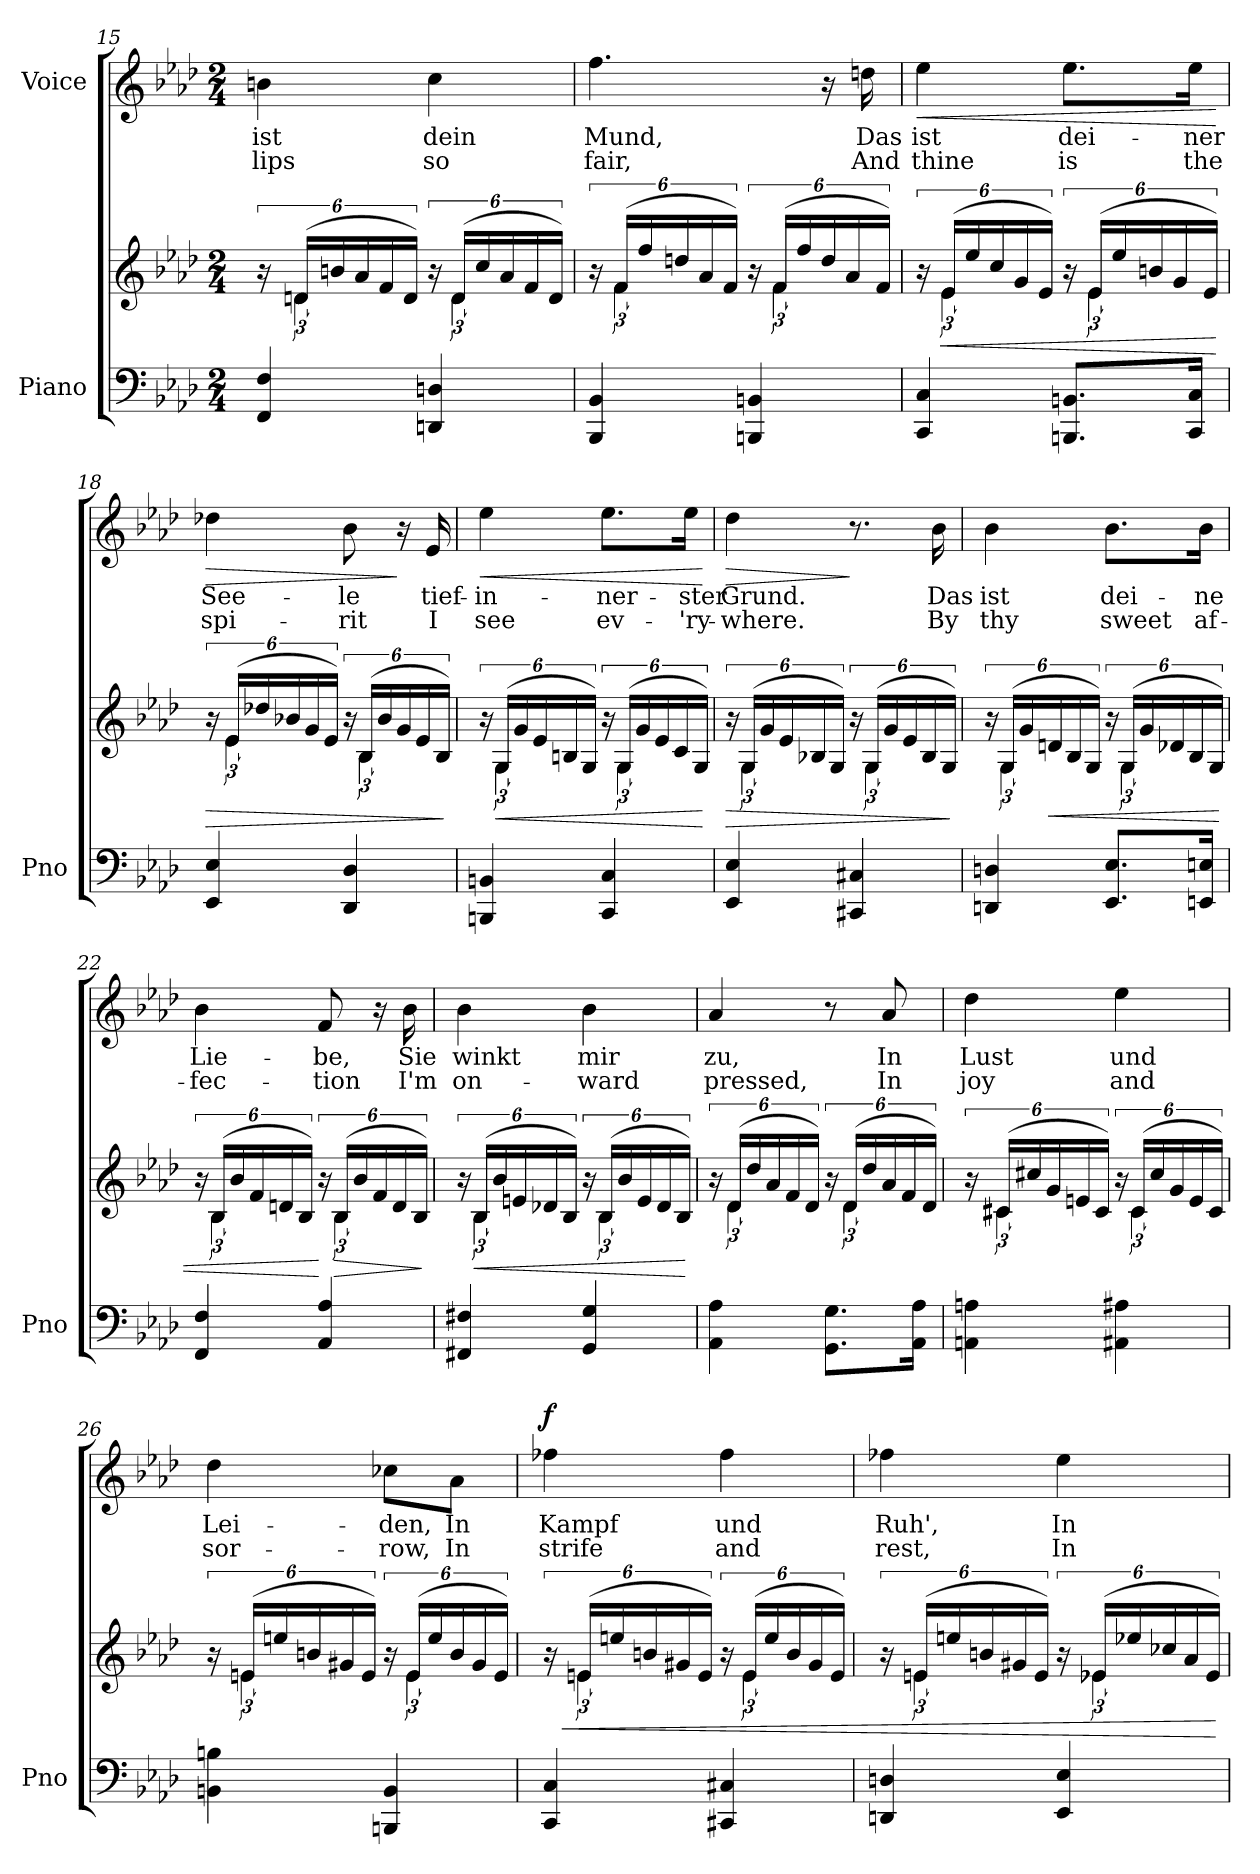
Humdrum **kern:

**kern	**kern	**dynam	**kern	**text	**text	**dynam
*part2	*part2	*part2	*part1	*part1	*part1	*part1
*staff3	*staff2	*staff2/3	*staff1	*staff1	*staff1	*staff1
*I"Piano	*	*	*I"Voice	*	*	*
*I'Pno	*	*	*	*	*	*
*clefF4	*clefG2	*	*clefG2	*	*	*
*k[b-e-a-d-]	*k[b-e-a-d-]	*	*k[b-e-a-d-]	*	*	*
*M2/4	*M2/4	*	*M2/4	*	*	*
=15	=15	=15	=15	=15	=15	=15
*	*^	*	*	*	*	*
4FF/ 4F/	24r	24ryy	.	4bn\	ist	lips	.
.	(<24dn/LL	6d\	.	.	.	.	.
.	24bn/	.	.	.	.	.	.
.	24a-/	.	.	.	.	.	.
.	24f/	.	.	.	.	.	.
.	24d/JJ)	24ryy	.	.	.	.	.
4DDn/ 4Dn/	24r	24ryy	.	4cc\	dein	so	.
.	(<24d/LL	6d\	.	.	.	.	.
.	24cc/	.	.	.	.	.	.
.	24a-/	.	.	.	.	.	.
.	24f/	.	.	.	.	.	.
.	24d/JJ)	24ryy	.	.	.	.	.
=16	=16	=16	=16	=16	=16	=16	=16
4BBB-/ 4BB-/	24r	24ryy	.	4.ff\	Mund,	fair,	.
.	(<24f/LL	6f\	.	.	.	.	.
.	24ff/	.	.	.	.	.	.
.	24ddn/	.	.	.	.	.	.
.	24a-/	.	.	.	.	.	.
.	24f/JJ)	24ryy	.	.	.	.	.
4BBBn/ 4BBn/	24r	24ryy	.	.	.	.	.
.	(<24f/LL	6f\	.	.	.	.	.
.	24ff/	.	.	.	.	.	.
.	24dd/	.	.	16r	.	.	.
.	24a-/	.	.	.	.	.	.
.	.	.	.	16ddn\	Das	And	.
.	24f/JJ)	24ryy	.	.	.	.	.
=17	=17	=17	=17	=17	=17	=17	=17
!	!	!	!	!	!	!	!LO:HP:b
4CC/ 4C/	24r	24ryy	.	4ee-\	ist	thine	<
!	!	!	!LO:HP:b	!	!	!	!
.	(<24e-/LL	6e-\	<	.	.	.	.
.	24ee-/	.	.	.	.	.	.
.	24cc/	.	.	.	.	.	.
.	24g/	.	.	.	.	.	.
.	24e-/JJ)	24ryy	.	.	.	.	.
8.BBBn/ 8.BBn/L	24r	24ryy	.	8.ee-\L	dei-	is	.
.	(<24e-/LL	6e-\	.	.	.	.	.
.	24ee-/	.	.	.	.	.	.
.	24bn/	.	.	.	.	.	.
.	24g/	.	.	.	.	.	.
16CC/ 16C/Jk	.	.	.	16ee-\Jk	-ner	the	.
.	24e-/JJ)	24ryy	.	.	.	.	.
*	*v	*v	*	*	*	*	*
.	.	[	.	.	.	[
=18	=18	=18	=18	=18	=18	=18
!	!	!LO:HP:b	!	!	!	!LO:HP:b
*	*^	*	*	*	*	*
4EE-/ 4E-/	24r	24ryy	>	4dd-X\	See-	spi-	>
.	(<24e-/LL	6e-\	.	.	.	.	.
.	24dd-X/	.	.	.	.	.	.
.	24b-X/	.	.	.	.	.	.
.	24g/	.	.	.	.	.	.
.	24e-/JJ)	24ryy	.	.	.	.	.
4DD-/ 4D-/	24r	24ryy	.	8b-\	-le	-rit	.
.	(<24B-/LL	6B-\	.	.	.	.	.
.	24b-/	.	.	.	.	.	.
.	24g/	.	.	16r	.	.	]
.	24e-/	.	.	.	.	.	.
.	.	.	.	16e-/	tief-	I	.
.	24B-/JJ)	24ryy	.	.	.	.	.
*	*v	*v	*	*	*	*	*
.	.	]	.	.	.	.
=19	=19	=19	=19	=19	=19	=19
*	*^	*	*	*	*	*
!	!	!	!	!	!	!	!LO:HP:b
4BBBn/ 4BBn/	24r	24ryy	.	4ee-\	-in-	see	<
!	!	!	!LO:HP:b	!	!	!	!
.	(<24G/LL	6G\	<	.	.	.	.
.	24g/	.	.	.	.	.	.
.	24e-/	.	.	.	.	.	.
.	24Bn/	.	.	.	.	.	.
.	24G/JJ)	24ryy	.	.	.	.	.
4CC/ 4C/	24r	24ryy	.	8.ee-\L	-ner-	ev-	.
.	(<24G/LL	6G\	.	.	.	.	.
.	24g/	.	.	.	.	.	.
.	24e-/	.	.	.	.	.	.
.	24c/	.	.	.	.	.	.
.	.	.	.	16ee-\Jk	-ster	-'ry-	.
.	24G/JJ)	24ryy	.	.	.	.	.
*	*v	*v	*	*	*	*	*
.	.	[	.	.	.	[
=20	=20	=20	=20	=20	=20	=20
!	!	!LO:HP:b	!	!	!	!LO:HP:b
*	*^	*	*	*	*	*
4EE-/ 4E-/	24r	24ryy	>	4dd-\	Grund.	-where.	>
.	(<24G/LL	6G\	.	.	.	.	.
.	24g/	.	.	.	.	.	.
.	24e-/	.	.	.	.	.	.
.	24B-X/	.	.	.	.	.	.
.	24G/JJ)	24ryy	.	.	.	.	.
4CC#X/ 4C#X/	24r	24ryy	.	8.r	.	.	]
.	(<24G/LL	6G\	.	.	.	.	.
.	24g/	.	.	.	.	.	.
.	24e-/	.	.	.	.	.	.
.	24B-/	.	.	.	.	.	.
.	.	.	.	16b-\	Das	By	.
.	24G/JJ)	24ryy	.	.	.	.	.
*	*v	*v	*	*	*	*	*
.	.	]	.	.	.	.
=21	=21	=21	=21	=21	=21	=21
*	*^	*	*	*	*	*
4DDn/ 4Dn/	24r	24ryy	.	4b-\	ist	thy	.
.	(<24G/LL	6G\	.	.	.	.	.
.	24g/	.	.	.	.	.	.
!	!	!	!LO:HP:b	!	!	!	!
.	24dn/	.	<	.	.	.	.
.	24B-/	.	.	.	.	.	.
.	24G/JJ)	24ryy	.	.	.	.	.
8.EE-/ 8.E-/L	24r	24ryy	.	8.b-\L	dei-	sweet	.
.	(<24G/LL	6G\	.	.	.	.	.
.	24g/	.	.	.	.	.	.
.	24d-X/	.	.	.	.	.	.
.	24B-/	.	.	.	.	.	.
16EEn/ 16En/Jk	.	.	.	16b-\Jk	-ne	af-	.
.	24G/JJ)	24ryy	.	.	.	.	.
=22	=22	=22	=22	=22	=22	=22	=22
4FF/ 4F/	24r	24ryy	.	4b-\	Lie-	-fec-	.
.	(<24B-/LL	6B-\	.	.	.	.	.
.	24b-/	.	.	.	.	.	.
.	24f/	.	.	.	.	.	.
.	24dn/	.	.	.	.	.	.
.	24B-/JJ)	24ryy	.	.	.	.	.
4AA-/ 4A-/	24r	24ryy	[	8f/	-be,	-tion	.
!	!	!	!LO:HP:b	!	!	!	!
.	(<24B-/LL	6B-\	>	.	.	.	.
.	24b-/	.	.	.	.	.	.
.	24f/	.	.	16r	.	.	.
.	24d/	.	.	.	.	.	.
.	.	.	.	16b-\	Sie	I'm	.
.	24B-/JJ)	24ryy	.	.	.	.	.
*	*v	*v	*	*	*	*	*
.	.	]	.	.	.	.
=23	=23	=23	=23	=23	=23	=23
*	*^	*	*	*	*	*
4FF#X/ 4F#X/	24r	24ryy	.	4b-\	winkt	on-	.
!	!	!	!LO:HP:b	!	!	!	!
.	(<24B-/LL	6B-\	<	.	.	.	.
.	24b-/	.	.	.	.	.	.
.	24en/	.	.	.	.	.	.
.	24d-X/	.	.	.	.	.	.
.	24B-/JJ)	24ryy	.	.	.	.	.
4GG/ 4G/	24r	24ryy	.	4b-\	mir	-ward	.
.	(<24B-/LL	6B-\	.	.	.	.	.
.	24b-/	.	.	.	.	.	.
.	24e/	.	.	.	.	.	.
.	24d-/	.	.	.	.	.	.
.	24B-/JJ)	24ryy	.	.	.	.	.
*	*v	*v	*	*	*	*	*
.	.	[	.	.	.	.
=24	=24	=24	=24	=24	=24	=24
*	*^	*	*	*	*	*
4AA-\ 4A-\	24r	24ryy	.	4a-/	zu,	pressed,	.
.	(<24d-/LL	6d-\	.	.	.	.	.
.	24dd-/	.	.	.	.	.	.
.	24a-/	.	.	.	.	.	.
.	24f/	.	.	.	.	.	.
.	24d-/JJ)	24ryy	.	.	.	.	.
8.GG\ 8.G\L	24r	24ryy	.	8r	.	.	.
.	(<24d-/LL	6d-\	.	.	.	.	.
.	24dd-/	.	.	.	.	.	.
.	24a-/	.	.	8a-/	In	In	.
.	24f/	.	.	.	.	.	.
16AA-\ 16A-\Jk	.	.	.	.	.	.	.
.	24d-/JJ)	24ryy	.	.	.	.	.
=25	=25	=25	=25	=25	=25	=25	=25
4AAn\ 4An\	24r	24ryy	.	4dd-\	Lust	joy	.
.	(<24c#X/LL	6c#X\	.	.	.	.	.
.	24cc#X/	.	.	.	.	.	.
.	24g/	.	.	.	.	.	.
.	24en/	.	.	.	.	.	.
.	24c#/JJ)	24ryy	.	.	.	.	.
4AA#X\ 4A#X\	24r	24ryy	.	4ee-\	und	and	.
.	(<24c#/LL	6c#\	.	.	.	.	.
.	24cc#/	.	.	.	.	.	.
.	24g/	.	.	.	.	.	.
.	24e/	.	.	.	.	.	.
.	24c#/JJ)	24ryy	.	.	.	.	.
=26	=26	=26	=26	=26	=26	=26	=26
4BBn\ 4Bn\	24r	24ryy	.	4dd-\	Lei-	sor-	.
.	(<24en/LL	6e\	.	.	.	.	.
.	24een/	.	.	.	.	.	.
.	24bn/	.	.	.	.	.	.
.	24g#X/	.	.	.	.	.	.
.	24e/JJ)	24ryy	.	.	.	.	.
4BBBn/ 4BB/	24r	24ryy	.	8cc-X\L	-den,	-row,	.
.	(<24e/LL	6e\	.	.	.	.	.
.	24ee/	.	.	.	.	.	.
.	24b/	.	.	8a-\J	In	In	.
.	24g#/	.	.	.	.	.	.
.	24e/JJ)	24ryy	.	.	.	.	.
=27	=27	=27	=27	=27	=27	=27	=27
!	!	!	!	!	!	!	!LO:DY:a
4CC/ 4C/	24r	24ryy	.	4ff-X\	Kampf	strife	f
!	!	!	!LO:HP:b	!	!	!	!
.	(<24en/LL	6e\	<	.	.	.	.
.	24een/	.	.	.	.	.	.
.	24bn/	.	.	.	.	.	.
.	24g#X/	.	.	.	.	.	.
.	24e/JJ)	24ryy	.	.	.	.	.
4CC#X/ 4C#X/	24r	24ryy	.	4ff-\	und	and	.
.	(<24e/LL	6e\	.	.	.	.	.
.	24ee/	.	.	.	.	.	.
.	24b/	.	.	.	.	.	.
.	24g#/	.	.	.	.	.	.
.	24e/JJ)	24ryy	.	.	.	.	.
=28	=28	=28	=28	=28	=28	=28	=28
4DDn/ 4Dn/	24r	24ryy	.	4ff-X\	Ruh',	rest,	.
.	(<24en/LL	6e\	.	.	.	.	.
.	24een/	.	.	.	.	.	.
.	24bn/	.	.	.	.	.	.
.	24g#X/	.	.	.	.	.	.
.	24e/JJ)	24ryy	.	.	.	.	.
4EE-/ 4E-/	24r	24ryy	.	4ee-\	In	In	.
.	(<24e-X/LL	6e-\	.	.	.	.	.
.	24ee-X/	.	.	.	.	.	.
.	24cc-X/	.	.	.	.	.	.
.	24a-/	.	.	.	.	.	.
.	24e-/JJ)	24ryy	.	.	.	.	.
*	*v	*v	*	*	*	*	*
.	.	[	.	.	.	.
=	=	=	=	=	=	=
*-	*-	*-	*-	*-	*-	*-
